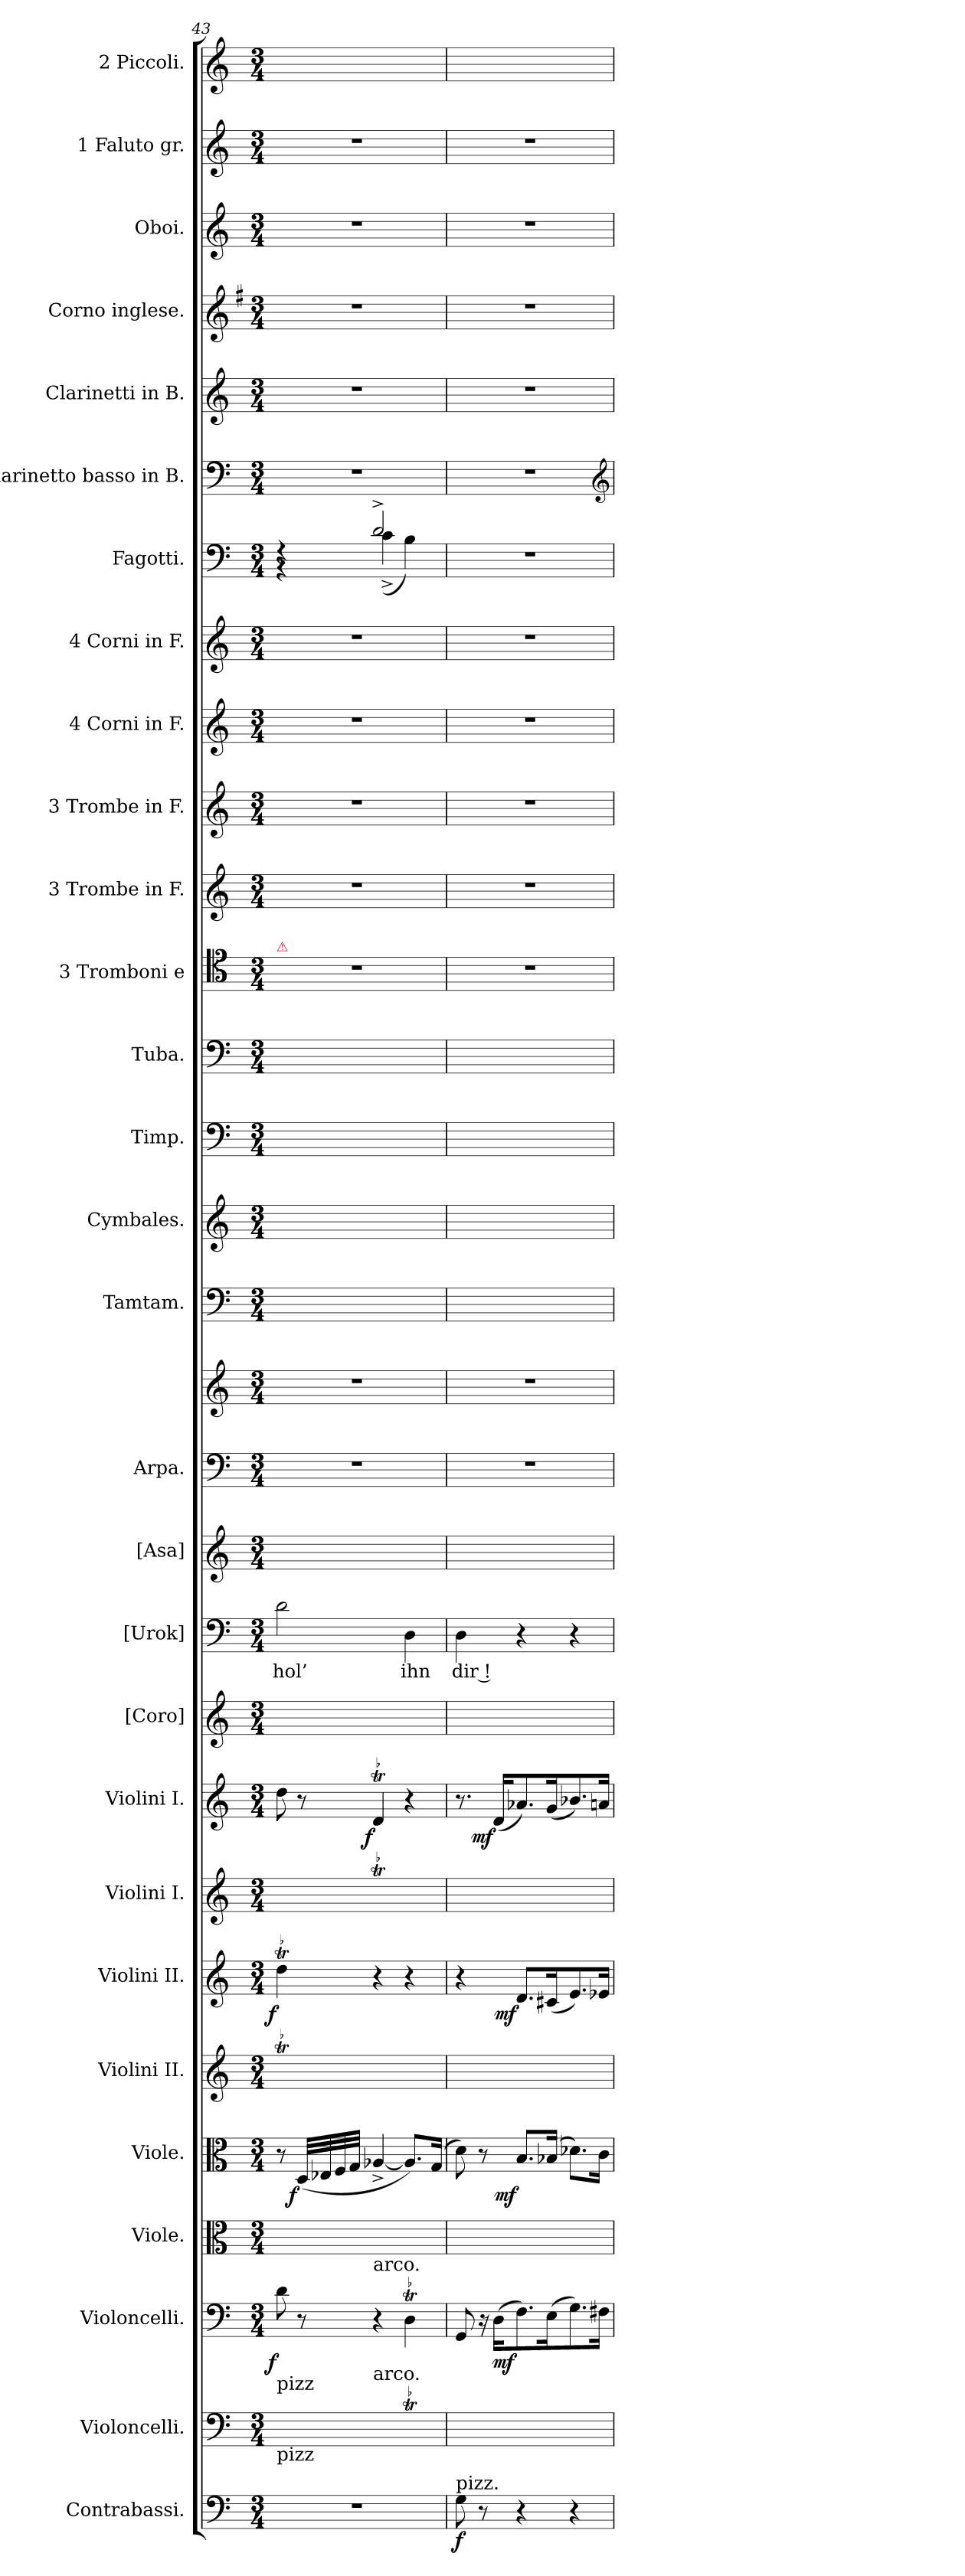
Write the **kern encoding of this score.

**kern	**dynam	**kern	**kern	**dynam	**kern	**kern	**dynam	**kern	**kern	**dynam	**kern	**kern	**dynam	**kern	**kern	**text	**kern	**kern	**kern	**kern	**kern	**kern	**kern	**kern	**kern	**kern	**kern	**kern	**kern	**dynam	**kern	**kern	**kern	**kern	**kern	**kern
*part29	*part29	*part28	*part27	*part27	*part26	*part25	*part25	*part24	*part23	*part23	*part22	*part21	*part21	*part20	*part19	*part19	*part18	*part17	*part17	*part16	*part15	*part14	*part13	*part12	*part11	*part10	*part9	*part8	*part7	*part7	*part6	*part5	*part4	*part3	*part2	*part1
*staff30	*staff30	*staff29	*staff28	*staff28	*staff27	*staff26	*staff26	*staff25	*staff24	*staff24	*staff23	*staff22	*staff22	*staff21	*staff20	*staff20	*staff19	*staff18	*staff17	*staff16	*staff15	*staff14	*staff13	*staff12	*staff11	*staff10	*staff9	*staff8	*staff7	*staff7	*staff6	*staff5	*staff4	*staff3	*staff2	*staff1
*I"Contrabassi.	*	*I"Violoncelli.	*I"Violoncelli.	*	*I"Viole.	*I"Viole.	*	*I"Violini II.	*I"Violini II.	*	*I"Violini I.	*I"Violini I.	*	*I"[Coro]	*I"[Urok]	*	*I"[Asa]	*I"Arpa.	*	*I"Tamtam.	*I"Cymbales.	*I"Timp.	*I"Tuba.	*I"3 Tromboni e	*I"3 Trombe in F.	*I"3 Trombe in F.	*I"4 Corni in F.	*I"4 Corni in F.	*I"Fagotti.	*	*I"Clarinetto basso in B.	*I"Clarinetti in B.	*I"Corno inglese.	*I"Oboi.	*I"1 Faluto gr.	*I"2 Piccoli.
*I'C.-B.	*	*I'Vcll.	*I'Vcll.	*	*	*	*	*I'II.	*I'II.	*	*	*	*	*	*I'Urok.	*	*I'Asa.	*	*	*I'Tamtam	*I'Cymb.	*I'Timp	*	*I'1.2. Tromb.	*	*I'1.2. Trb. F.	*I'Corni F.	*I'Corni F.	*I'Fag.	*	*	*I'Cl.B.	*I'Corno ingl.	*I'Ob.	*	*I'Picc.
*clefF4	*	*clefF4	*clefF4	*	*clefC3	*clefC3	*	*clefG2	*clefG2	*	*clefG2	*clefG2	*	*clefG2	*clefF4	*	*clefG2	*clefF4	*clefG2	*clefF4	*clefG2	*clefF4	*clefF4	*clefC4	*clefG2	*clefG2	*clefG2	*clefG2	*clefF4	*	*clefF4	*clefG2	*clefG2	*clefG2	*clefG2	*clefG2
*	*	*	*	*	*	*	*	*	*	*	*	*	*	*	*	*	*	*	*	*	*	*	*	*	*ITrd-3c-5	*ITrd-3c-5	*ITrd4c7	*ITrd4c7	*	*	*ITrd1c2	*ITrd1c2	*ITrd4c7	*	*	*
*k[]	*	*k[]	*k[]	*	*k[]	*k[]	*	*k[]	*k[]	*	*k[]	*k[]	*	*k[]	*k[]	*	*k[]	*k[]	*k[]	*k[]	*k[]	*k[]	*k[]	*k[]	*k[b-]	*k[b-]	*k[b-]	*k[b-]	*k[]	*	*k[b-e-]	*k[b-e-]	*k[]	*k[]	*k[]	*k[]
*M3/4	*	*M3/4	*M3/4	*	*M3/4	*M3/4	*	*M3/4	*M3/4	*	*M3/4	*M3/4	*	*M3/4	*M3/4	*	*M3/4	*M3/4	*M3/4	*M3/4	*M3/4	*M3/4	*M3/4	*M3/4	*M3/4	*M3/4	*M3/4	*M3/4	*M3/4	*	*M3/4	*M3/4	*M3/4	*M3/4	*M3/4	*M3/4
=43	=43	=43	=43	=43	=43	=43	=43	=43	=43	=43	=43	=43	=43	=43	=43	=43	=43	=43	=43	=43	=43	=43	=43	=43	=43	=43	=43	=43	=43	=43	=43	=43	=43	=43	=43	=43
!	!	!	!	!	!	!	!	!	!	!	!	!	!	!	!	!	!	!	!	!	!	!	!	!LO:TX:a:color=crimson:t=⚠	!	!	!	!	!	!	!	!	!	!	!	!
!	!	!	!LO:TX:b:t=pizz	!	!	!	!	!	!	!	!	!	!	!	!	!	!	!	!	!	!	!	!	!	!	!	!	!	!	!	!	!	!	!	!	!
!	!	!LO:TX:b:t=pizz	!	!	!	!	!	!	!	!	!	!	!	!	!	!	!	!	!	!	!	!	!	!	!	!	!	!	!	!	!	!	!	!	!	!
!	!	!	!	!LO:DY:b:rj	!	!	!	!LO:TR:acc=-	!LO:TR:acc=-	!LO:DY:b:rj	!	!	!	!	!	!	!	!	!	!	!	!	!	!	!	!	!	!	!	!	!	!	!	!	!	!
*	*	*	*	*	*	*	*	*	*	*	*	*	*	*	*	*	*	*	*	*	*	*	*	*	*	*	*	*	*^	*	*	*	*	*	*	*
2.r	.	8d\yy	8d\	f	8ryy	8r	.	4ddt\yy	4ddt\	f	8dd\yy	8dd\	.	2.ryy	2d\	hol’	2.ryy	2.r	2.r	2.ryy	2.ryy	2.ryy	2.ryy	2.r	2.r	2.r	2.r	2.r	4rF	4rBB	.	2.r	2.r	2.r	2.r	2.r	2.ryy
!	!	!	!	!	!	!	!LO:DY:b:rj	!	!	!	!	!	!	!	!	!	!	!	!	!	!	!	!	!	!	!	!	!	!	!	!	!	!	!	!	!	!
.	.	8ryy	8r	.	(32D/LLLyy	(32D/LLL	f	.	.	.	8ryy	8r	.	.	.	.	.	.	.	.	.	.	.	.	.	.	.	.	.	.	.	.	.	.	.	.	.
.	.	.	.	.	32E-X/yy	32E-X/	.	.	.	.	.	.	.	.	.	.	.	.	.	.	.	.	.	.	.	.	.	.	.	.	.	.	.	.	.	.	.
.	.	.	.	.	32F/yy	32F/	.	.	.	.	.	.	.	.	.	.	.	.	.	.	.	.	.	.	.	.	.	.	.	.	.	.	.	.	.	.	.
.	.	.	.	.	32G/JJJyy	32G/JJJ	.	.	.	.	.	.	.	.	.	.	.	.	.	.	.	.	.	.	.	.	.	.	.	.	.	.	.	.	.	.	.
!	!	!	!LO:TX:a:t=arco.	!	!	!	!	!	!	!	!	!	!	!	!	!	!	!	!	!	!	!	!	!	!	!	!	!	!	!	!	!	!	!	!	!	!
!	!	!LO:TX:a:t=arco.	!	!	!	!	!	!	!	!	!	!	!	!	!	!	!	!	!	!	!	!	!	!	!	!	!	!	!	!	!	!	!	!	!	!	!
!	!	!	!	!	!	!	!	!	!	!	!LO:TR:acc=-	!LO:TR:acc=-	!LO:DY:b:rj	!	!	!	!	!	!	!	!	!	!	!	!	!	!	!	!	!	!LO:DY:a:rj	!	!	!	!	!	!
!	!	!	!	!	!	!	!	!	!	!	!	!	!	!	!	!	!	!	!	!	!	!	!	!	!	!	!	!	!	!	!LO:DY:n=1:b:rj	!	!	!	!	!	!
.	.	4ryy	4r	.	[4A-X^>/yy	[4A-X^>/	.	4ryy	4r	.	4dt/yy	4dt/	f	.	.	.	.	.	.	.	.	.	.	.	.	.	.	.	2d^/	(4c^\	mf mf	.	.	.	.	.	.
!	!	!LO:TR:acc=-	!LO:TR:acc=-	!	!	!	!	!	!	!	!	!	!	!	!	!	!	!	!	!	!	!	!	!	!	!	!	!	!	!	!	!	!	!	!	!	!
.	.	4Dt\yy	4Dt\	.	8.A-/Lyy])	8.A-/L])	.	4ryy	4r	.	4ryy	4r	.	.	4D\	ihn	.	.	.	.	.	.	.	.	.	.	.	.	.	4B\)	.	.	.	.	.	.	.
.	.	.	.	.	(16G/Jkyy	(16G/Jk	.	.	.	.	.	.	.	.	.	.	.	.	.	.	.	.	.	.	.	.	.	.	.	.	.	.	.	.	.	.	.
*	*	*	*	*	*	*	*	*	*	*	*	*	*	*	*	*	*	*	*	*	*	*	*	*	*	*	*	*	*v	*v	*	*	*	*	*	*	*
=44	=44	=44	=44	=44	=44	=44	=44	=44	=44	=44	=44	=44	=44	=44	=44	=44	=44	=44	=44	=44	=44	=44	=44	=44	=44	=44	=44	=44	=44	=44	=44	=44	=44	=44	=44	=44
!LO:TX:a:t=pizz.	!	!	!	!	!	!	!	!	!	!	!	!	!	!	!	!	!	!	!	!	!	!	!	!	!	!	!	!	!	!	!	!	!	!	!	!
8G\	f	8GG/yy	8GG/	.	8d\yy)	8d\)	.	4ryy	4r	.	8.ryy	8.r	.	2.ryy	4D\	dir !	2.ryy	2.r	2.r	2.ryy	2.ryy	2.ryy	2.ryy	2.r	2.r	2.r	2.r	2.r	2.r	.	2.r	2.r	2.r	2.r	2.r	2.ryy
8r	.	16ryy	16r	.	8ryy	8r	.	.	.	.	.	.	.	.	.	.	.	.	.	.	.	.	.	.	.	.	.	.	.	.	.	.	.	.	.	.
!	!	!	!	!	!	!	!	!	!	!	!	!	!LO:DY:b:rj	!	!	!	!	!	!	!	!	!	!	!	!	!	!	!	!	!	!	!	!	!	!	!
.	.	(16D\KLyy	(16D\KL	mf	.	.	.	.	.	.	(16d/KLyy	(16d/KL	mf	.	.	.	.	.	.	.	.	.	.	.	.	.	.	.	.	.	.	.	.	.	.	.
!	!	!	!	!	!	!	!LO:DY:b:rj	!	!	!LO:DY:b:rj	!	!	!	!	!	!	!	!	!	!	!	!	!	!	!	!	!	!	!	!	!	!	!	!	!	!
4r	.	8.F\yy)	8.F\)	.	8.B/Lyy	8.B/L	mf	8.d/Lyy	8.d/L	mf	8.a-X/yy)	8.a-X/)	.	.	4r	.	.	.	.	.	.	.	.	.	.	.	.	.	.	.	.	.	.	.	.	.
.	.	(16E\Kyy	(16E\K	.	(16B-X/Jkyy	(16B-X/Jk	.	(16c#X/Kyy	(16c#X/K	.	(16g/Kyy	(16g/K	.	.	.	.	.	.	.	.	.	.	.	.	.	.	.	.	.	.	.	.	.	.	.	.
4r	.	8.G\yy)	8.G\)	.	8.d-X\Lyy)	8.d-X\L)	.	8.e/yy)	8.e/)	.	8.b-X/yy)	8.b-X/)	.	.	4r	.	.	.	.	.	.	.	.	.	.	.	.	.	.	.	.	.	.	.	.	.
.	.	16F#X\Jkyy	16F#X\Jk	.	16c\Jkyy	16c\Jk	.	16e-X/Jkyy	16e-X/Jk	.	16an/Jkyy	16an/Jk	.	.	.	.	.	.	.	.	.	.	.	.	.	.	.	.	.	.	.	.	.	.	.	.
*	*	*	*	*	*	*	*	*	*	*	*	*	*	*	*	*	*	*	*	*	*	*	*	*	*	*	*	*	*	*	*clefG2	*	*	*	*	*
=	=	=	=	=	=	=	=	=	=	=	=	=	=	=	=	=	=	=	=	=	=	=	=	=	=	=	=	=	=	=	=	=	=	=	=	=
*-	*-	*-	*-	*-	*-	*-	*-	*-	*-	*-	*-	*-	*-	*-	*-	*-	*-	*-	*-	*-	*-	*-	*-	*-	*-	*-	*-	*-	*-	*-	*-	*-	*-	*-	*-	*-
